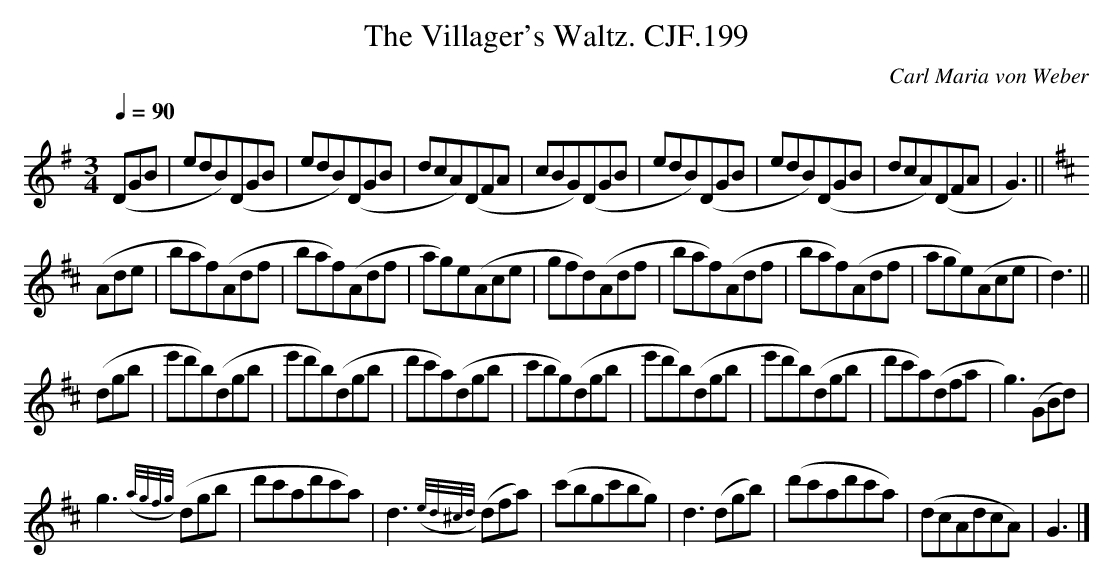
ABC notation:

X:1
T:Villager's Waltz. CJF.199, The
C:Carl Maria von Weber
M:3/4
L:1/8
Q:1/4=90
K:G
(DGB|edB)(DGB|edB)(DGB|dcA)(DFA|cBG)(DGB|\
edB)(DGB|edB)(DGB|dcA)(DFA|G3)||
K:D
(Ade|baf)(Adf|baf)(Adf|ag)e(Ace|gfd)(Adf|\
baf)(Adf|baf)(Adf|age)(Ace|d3)||
(dgb|e'd'b)(dgb|e'd'b)(dgb|d'c'a)(dgb|c'bg)(dgb|\
e'd'b)(dgb|e'd'b)(dgb|d'c'a)(dfa|g3)(GBd)|
g3{(a/g/f/g/)}(dgb|d'c'ad'c'a)|\
d3{(e/d/^c/d/)}(dfa)|(c'bgc'bg)|\
d3(dgb)|(d'c'ad'c'a)|(dcAdcA)|G3|]
